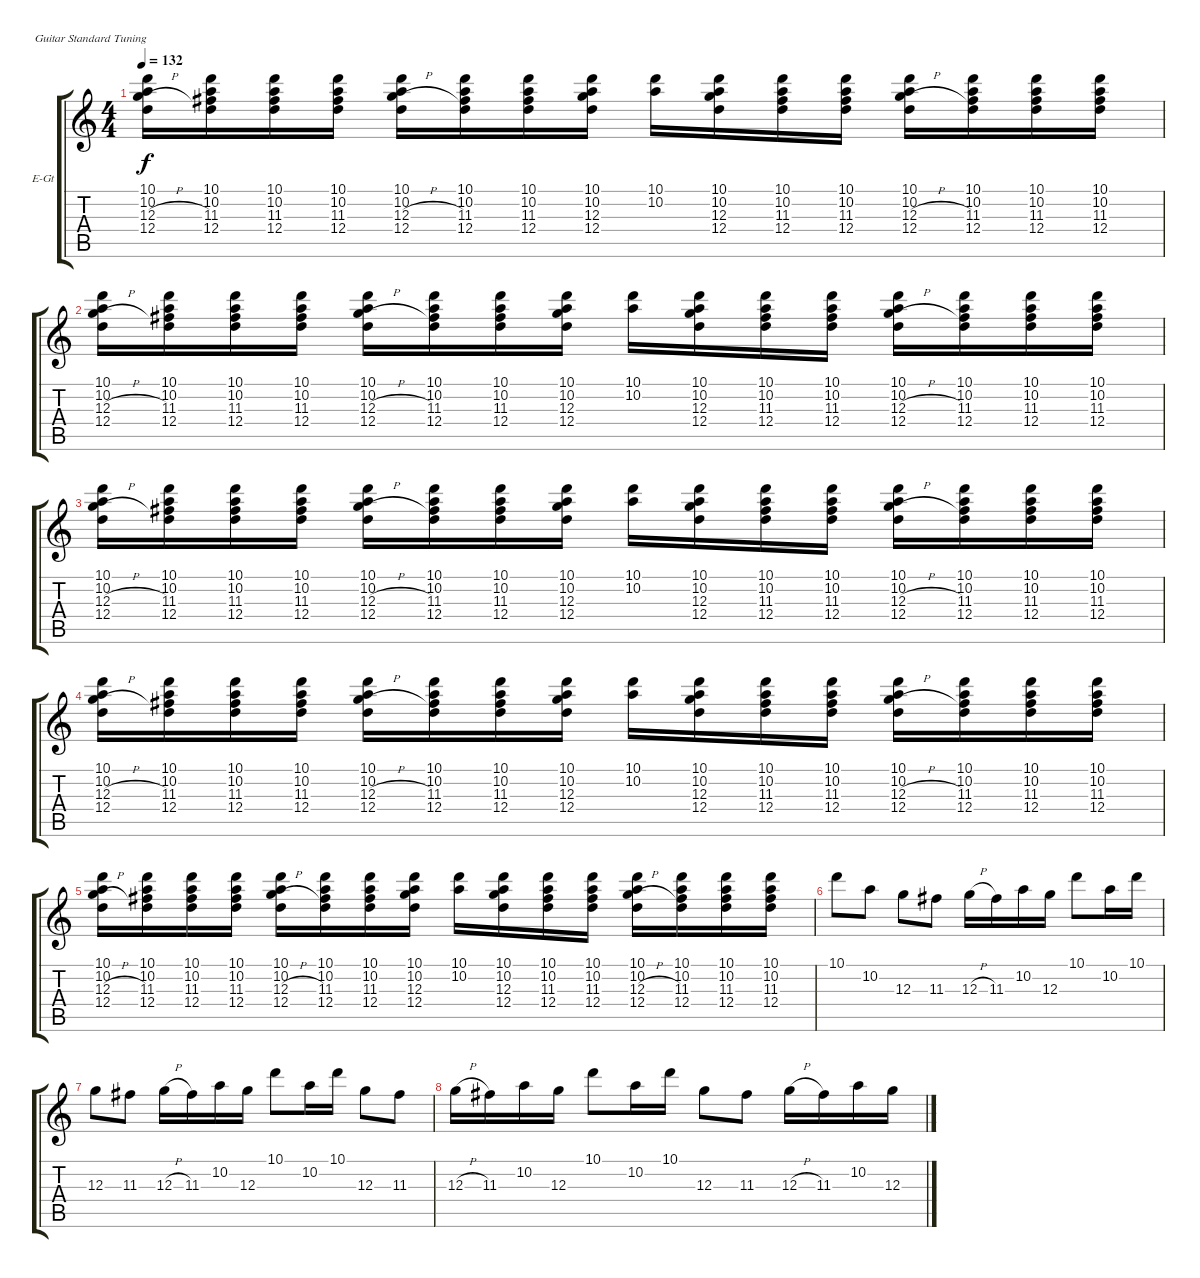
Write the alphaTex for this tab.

\bracketExtendMode groupsimilarinstruments
\firstSystemTrackNameOrientation horizontal
\otherSystemsTrackNameOrientation horizontal
\track ("Edge" "E-Gt") {instrument electricguitarclean}
\staff {score tabs}
\tuning (E4 B3 G3 D3 A2 E2)
\ts (4 4)
\tempo 132
\clef g2
\ks c
(10.1 10.2 12.3{h} 12.4).16{dy f} (10.1 10.2 11.3 12.4).16 (10.1 10.2 11.3 12.4).16 (10.1 10.2 11.3 12.4).16 (10.1 10.2 12.3{h} 12.4).16 (10.1 10.2 11.3 12.4).16 (10.1 10.2 11.3 12.4).16 (10.1 10.2 12.3 12.4).16 (10.1 10.2).16 (10.1 10.2 12.3 12.4).16 (10.1 10.2 11.3 12.4).16 (10.1 10.2 11.3 12.4).16 (10.1 10.2 12.3{h} 12.4).16 (10.1 10.2 11.3 12.4).16 (10.1 10.2 11.3 12.4).16 (10.1 10.2 11.3 12.4).16 |
(10.1 10.2 12.3{h} 12.4).16 (10.1 10.2 11.3 12.4).16 (10.1 10.2 11.3 12.4).16 (10.1 10.2 11.3 12.4).16 (10.1 10.2 12.3{h} 12.4).16 (10.1 10.2 11.3 12.4).16 (10.1 10.2 11.3 12.4).16 (10.1 10.2 12.3 12.4).16 (10.1 10.2).16 (10.1 10.2 12.3 12.4).16 (10.1 10.2 11.3 12.4).16 (10.1 10.2 11.3 12.4).16 (10.1 10.2 12.3{h} 12.4).16 (10.1 10.2 11.3 12.4).16 (10.1 10.2 11.3 12.4).16 (10.1 10.2 11.3 12.4).16 |
(10.1 10.2 12.3{h} 12.4).16 (10.1 10.2 11.3 12.4).16 (10.1 10.2 11.3 12.4).16 (10.1 10.2 11.3 12.4).16 (10.1 10.2 12.3{h} 12.4).16 (10.1 10.2 11.3 12.4).16 (10.1 10.2 11.3 12.4).16 (10.1 10.2 12.3 12.4).16 (10.1 10.2).16 (10.1 10.2 12.3 12.4).16 (10.1 10.2 11.3 12.4).16 (10.1 10.2 11.3 12.4).16 (10.1 10.2 12.3{h} 12.4).16 (10.1 10.2 11.3 12.4).16 (10.1 10.2 11.3 12.4).16 (10.1 10.2 11.3 12.4).16 |
(10.1 10.2 12.3{h} 12.4).16 (10.1 10.2 11.3 12.4).16 (10.1 10.2 11.3 12.4).16 (10.1 10.2 11.3 12.4).16 (10.1 10.2 12.3{h} 12.4).16 (10.1 10.2 11.3 12.4).16 (10.1 10.2 11.3 12.4).16 (10.1 10.2 12.3 12.4).16 (10.1 10.2).16 (10.1 10.2 12.3 12.4).16 (10.1 10.2 11.3 12.4).16 (10.1 10.2 11.3 12.4).16 (10.1 10.2 12.3{h} 12.4).16 (10.1 10.2 11.3 12.4).16 (10.1 10.2 11.3 12.4).16 (10.1 10.2 11.3 12.4).16 |
(10.1 10.2 12.3{h} 12.4).16 (10.1 10.2 11.3 12.4).16 (10.1 10.2 11.3 12.4).16 (10.1 10.2 11.3 12.4).16 (10.1 10.2 12.3{h} 12.4).16 (10.1 10.2 11.3 12.4).16 (10.1 10.2 11.3 12.4).16 (10.1 10.2 12.3 12.4).16 (10.1 10.2).16 (10.1 10.2 12.3 12.4).16 (10.1 10.2 11.3 12.4).16 (10.1 10.2 11.3 12.4).16 (10.1 10.2 12.3{h} 12.4).16 (10.1 10.2 11.3 12.4).16 (10.1 10.2 11.3 12.4).16 (10.1 10.2 11.3 12.4).16 |
10.1.8 10.2.8 12.3.8 11.3.8 12.3{h}.16 11.3.16 10.2.16 12.3.16 10.1.8 10.2.16 10.1.16 |
12.3.8 11.3.8 12.3{h}.16 11.3.16 10.2.16 12.3.16 10.1.8 10.2.16 10.1.16 12.3.8 11.3.8 |
12.3{h}.16 11.3.16 10.2.16 12.3.16 10.1.8 10.2.16 10.1.16 12.3.8 11.3.8 12.3{h}.16 11.3.16 10.2.16 12.3.16
